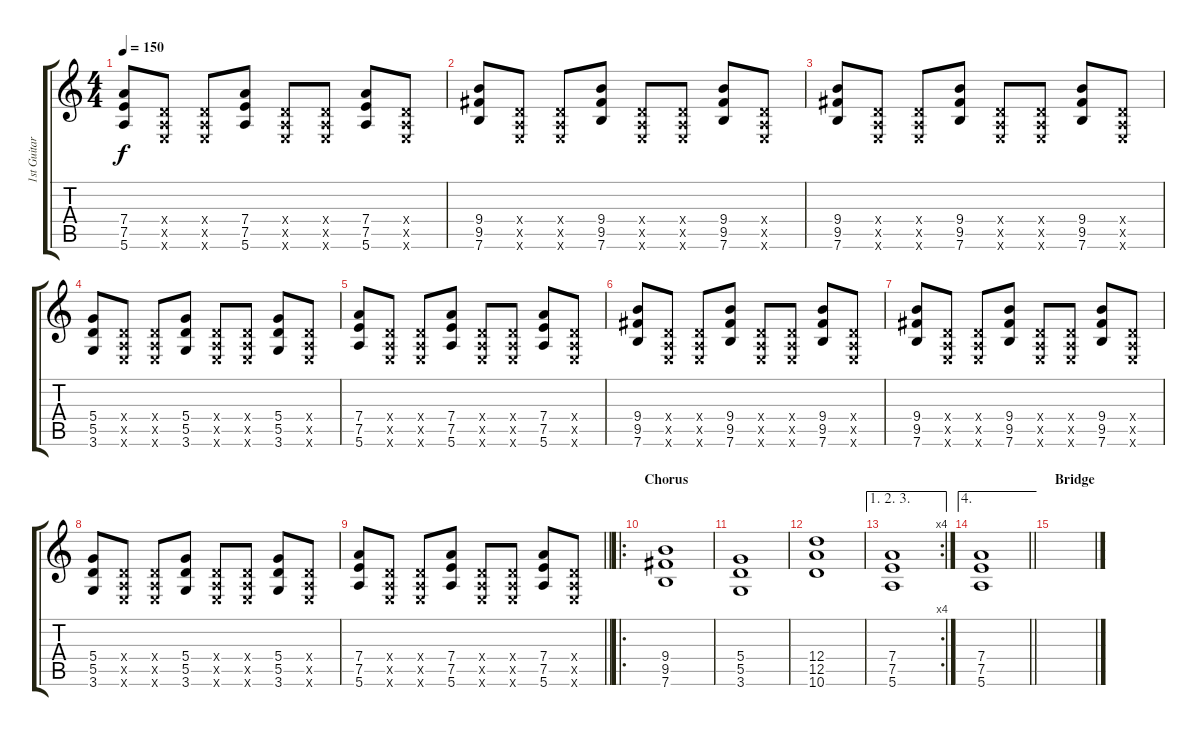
\track ("1st Guitar" "1st Guitar") {instrument distortionguitar}
\staff {score tabs}
\tuning (E4 B3 G3 D3 A2 E2) {hide}
\ts (4 4)
\tempo 150
\clef g2
\ks c
(7.4 7.5 5.6).8{dy f} (0.4{x} 0.5{x} 0.6{x}).8 (0.4{x} 0.5{x} 0.6{x}).8 (7.4 7.5 5.6).8 (0.4{x} 0.5{x} 0.6{x}).8 (0.4{x} 0.5{x} 0.6{x}).8 (7.4 7.5 5.6).8 (0.4{x} 0.5{x} 0.6{x}).8 |
(9.4 9.5 7.6).8 (0.4{x} 0.5{x} 0.6{x}).8 (0.4{x} 0.5{x} 0.6{x}).8 (9.4 9.5 7.6).8 (0.4{x} 0.5{x} 0.6{x}).8 (0.4{x} 0.5{x} 0.6{x}).8 (9.4 9.5 7.6).8 (0.4{x} 0.5{x} 0.6{x}).8 |
(9.4 9.5 7.6).8 (0.4{x} 0.5{x} 0.6{x}).8 (0.4{x} 0.5{x} 0.6{x}).8 (9.4 9.5 7.6).8 (0.4{x} 0.5{x} 0.6{x}).8 (0.4{x} 0.5{x} 0.6{x}).8 (9.4 9.5 7.6).8 (0.4{x} 0.5{x} 0.6{x}).8 |
(5.4 5.5 3.6).8 (0.4{x} 0.5{x} 0.6{x}).8 (0.4{x} 0.5{x} 0.6{x}).8 (5.4 5.5 3.6).8 (0.4{x} 0.5{x} 0.6{x}).8 (0.4{x} 0.5{x} 0.6{x}).8 (5.4 5.5 3.6).8 (0.4{x} 0.5{x} 0.6{x}).8 |
(7.4 7.5 5.6).8 (0.4{x} 0.5{x} 0.6{x}).8 (0.4{x} 0.5{x} 0.6{x}).8 (7.4 7.5 5.6).8 (0.4{x} 0.5{x} 0.6{x}).8 (0.4{x} 0.5{x} 0.6{x}).8 (7.4 7.5 5.6).8 (0.4{x} 0.5{x} 0.6{x}).8 |
(9.4 9.5 7.6).8 (0.4{x} 0.5{x} 0.6{x}).8 (0.4{x} 0.5{x} 0.6{x}).8 (9.4 9.5 7.6).8 (0.4{x} 0.5{x} 0.6{x}).8 (0.4{x} 0.5{x} 0.6{x}).8 (9.4 9.5 7.6).8 (0.4{x} 0.5{x} 0.6{x}).8 |
(9.4 9.5 7.6).8 (0.4{x} 0.5{x} 0.6{x}).8 (0.4{x} 0.5{x} 0.6{x}).8 (9.4 9.5 7.6).8 (0.4{x} 0.5{x} 0.6{x}).8 (0.4{x} 0.5{x} 0.6{x}).8 (9.4 9.5 7.6).8 (0.4{x} 0.5{x} 0.6{x}).8 |
(5.4 5.5 3.6).8 (0.4{x} 0.5{x} 0.6{x}).8 (0.4{x} 0.5{x} 0.6{x}).8 (5.4 5.5 3.6).8 (0.4{x} 0.5{x} 0.6{x}).8 (0.4{x} 0.5{x} 0.6{x}).8 (5.4 5.5 3.6).8 (0.4{x} 0.5{x} 0.6{x}).8 |
\barLineRight lightlight
(7.4 7.5 5.6).8 (0.4{x} 0.5{x} 0.6{x}).8 (0.4{x} 0.5{x} 0.6{x}).8 (7.4 7.5 5.6).8 (0.4{x} 0.5{x} 0.6{x}).8 (0.4{x} 0.5{x} 0.6{x}).8 (7.4 7.5 5.6).8 (0.4{x} 0.5{x} 0.6{x}).8 |
\ro
\section ("" "Chorus")
(9.4 9.5 7.6).1 |
(5.4 5.5 3.6).1 |
(12.4 12.5 10.6).1 |
\ae (1 2 3)
\rc 4
(7.4 7.5 5.6).1 |
\ae 4
\barLineRight lightlight
(7.4 7.5 5.6).1 |
\section ("" "Bridge")
